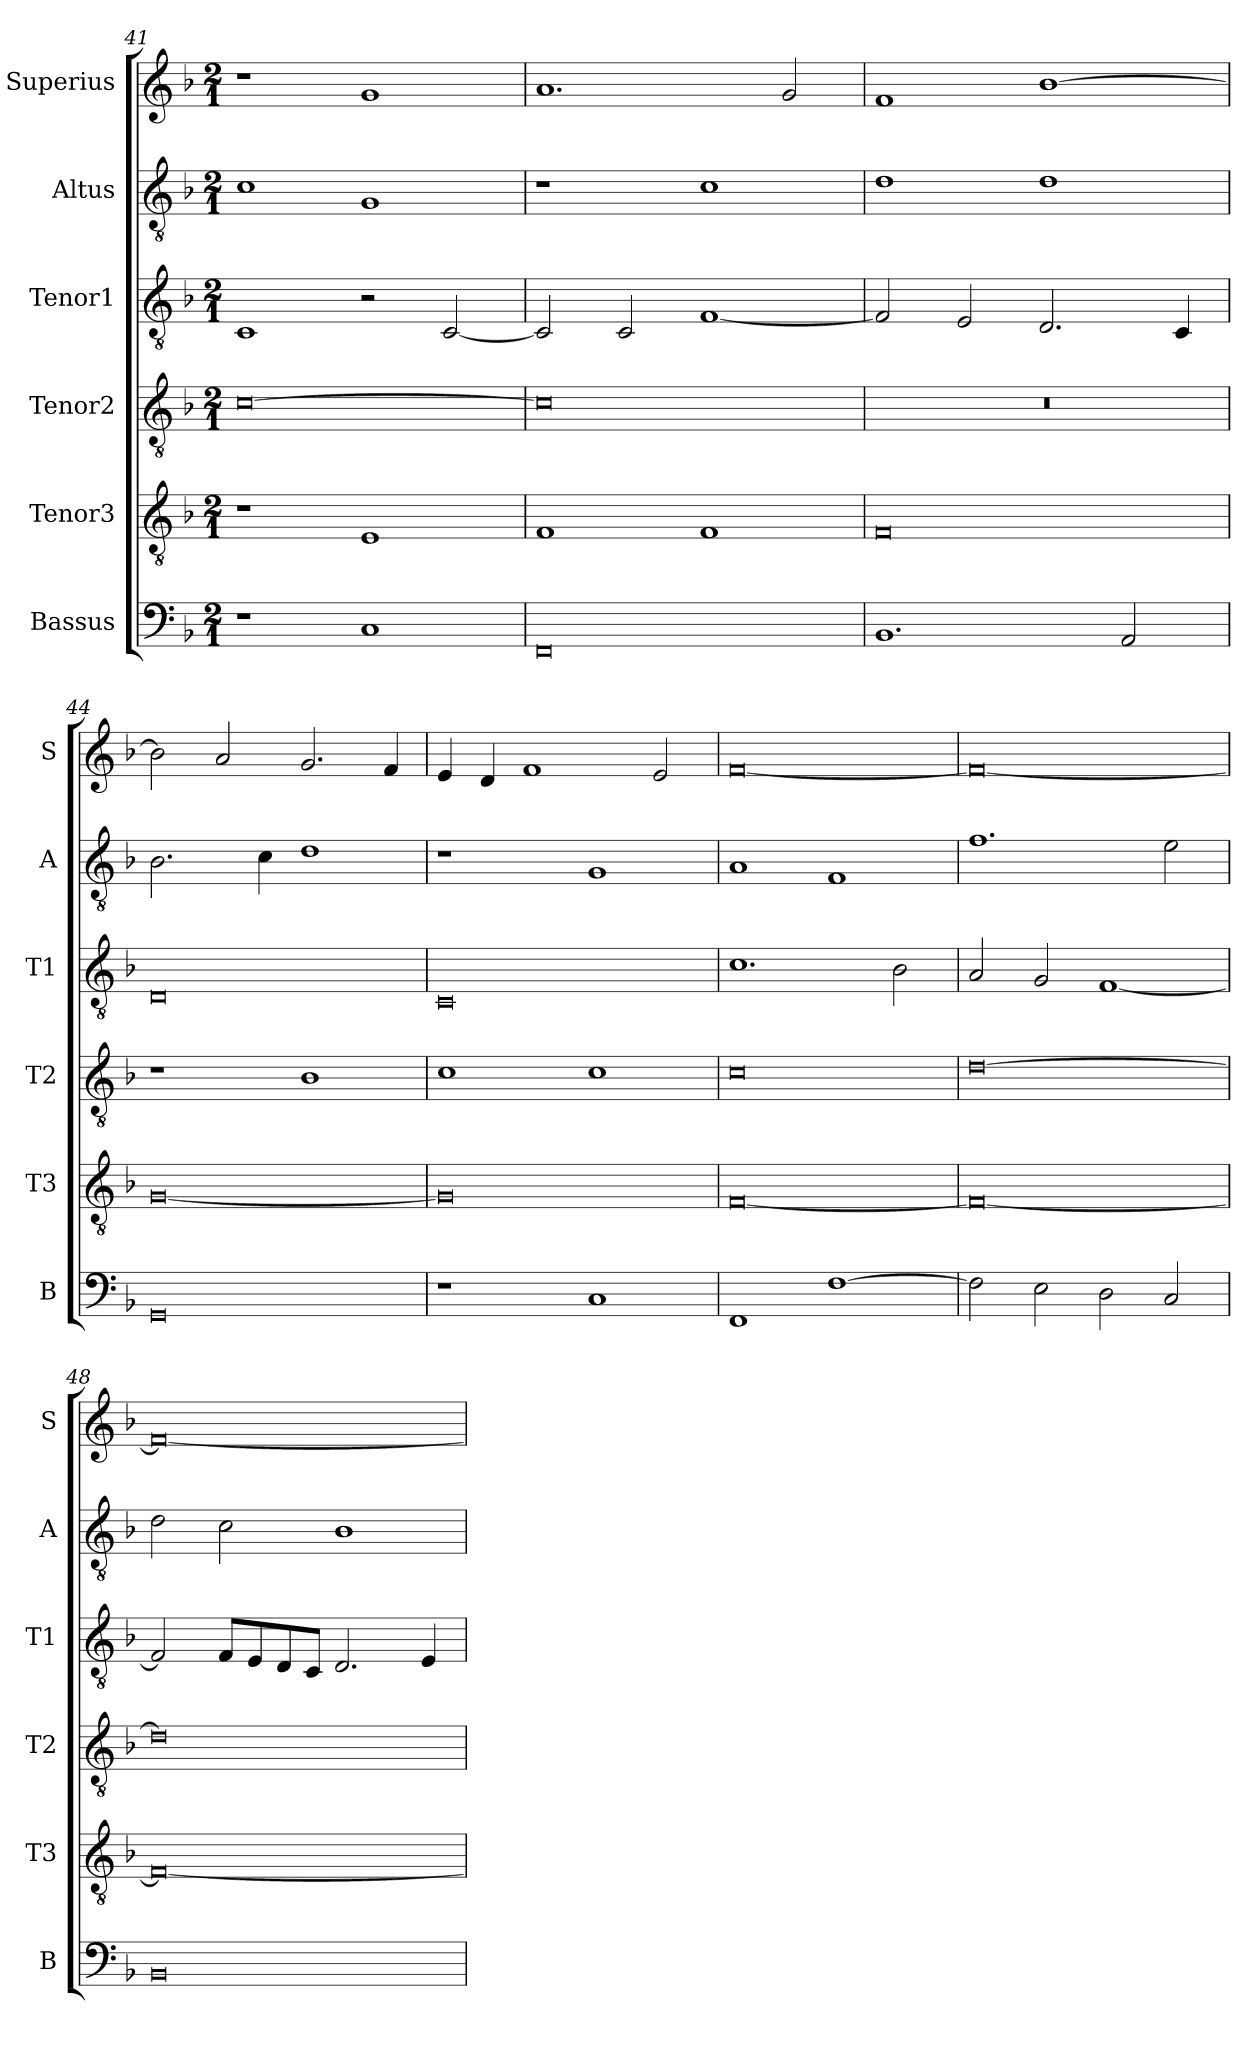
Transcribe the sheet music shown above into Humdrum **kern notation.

**kern	**kern	**kern	**kern	**kern	**kern
*part6	*part5	*part4	*part3	*part2	*part1
*staff6	*staff5	*staff4	*staff3	*staff2	*staff1
*I"Bassus	*I"Tenor3	*I"Tenor2	*I"Tenor1	*I"Altus	*I"Superius
*I'B	*I'T3	*I'T2	*I'T1	*I'A	*I'S
*clefF4	*clefGv2	*clefGv2	*clefGv2	*clefGv2	*clefG2
*k[b-]	*k[b-]	*k[b-]	*k[b-]	*k[b-]	*k[b-]
*M2/1	*M2/1	*M2/1	*M2/1	*M2/1	*M2/1
=41	=41	=41	=41	=41	=41
1r	1r	[0c	1C	1c	1r
1C	1E	.	2r	1G	1g
.	.	.	[2C/	.	.
=42	=42	=42	=42	=42	=42
0FF	1F	0c]	2C/]	1r	1.a
.	.	.	2C/	.	.
.	1F	.	[1F	1c	.
.	.	.	.	.	2g/
=43	=43	=43	=43	=43	=43
1.BB-	0F	0r	2F/]	1d	1f
.	.	.	2E/	.	.
.	.	.	2.D/	1d	[1b-
2AA/	.	.	.	.	.
.	.	.	4C/	.	.
=44	=44	=44	=44	=44	=44
0GG	[0G	1r	0D	2.B-\	2b-\]
.	.	.	.	.	2a/
.	.	.	.	4c\	.
.	.	1B-	.	1d	2.g/
.	.	.	.	.	4f/
=45	=45	=45	=45	=45	=45
1r	0G]	1c	0C	1r	4e/
.	.	.	.	.	4d/
.	.	.	.	.	1f
1C	.	1c	.	1G	.
.	.	.	.	.	2e/
=46	=46	=46	=46	=46	=46
1FF	[0F	0c	1.c	1A	[0f
[1F	.	.	.	1F	.
.	.	.	2B-\	.	.
=47	=47	=47	=47	=47	=47
2F\]	0F_	[0d	2A/	1.f	0f_
2E\	.	.	2G/	.	.
2D\	.	.	[1F	.	.
2C/	.	.	.	2e\	.
=48	=48	=48	=48	=48	=48
0BB-	0F_	0d]	2F/]	2d\	0f_
.	.	.	8F/L	2c\	.
.	.	.	8E/	.	.
.	.	.	8D/	.	.
.	.	.	8C/J	.	.
.	.	.	2.D/	1B-	.
.	.	.	4E/	.	.
=	=	=	=	=	=
*-	*-	*-	*-	*-	*-
